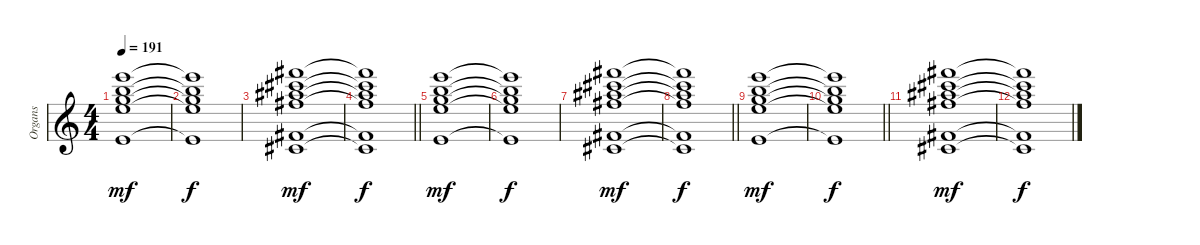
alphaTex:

\track ("Organs" "Organs") {instrument rockorgan}
\staff {score}
\tuning (E4 B3 G3 D3 A2 E2 B1) {hide}
\ts (4 4)
\tempo 191
\clef g2
\ks c
(24.1 24.2 24.3 26.4 24.6).1{dy mf} |
(24.1{t} 24.2{t} 24.3{t} 26.4{t} 24.6{t}).1{dy f} |
(26.1 26.2 27.3 28.4 21.5 21.6).1{dy mf} |
\barLineRight lightlight
(26.1{t} 26.2{t} 27.3{t} 28.4{t} 21.5{t} 21.6{t}).1{dy f} |
(24.1 24.2 24.3 26.4 24.6).1{dy mf} |
(24.1{t} 24.2{t} 24.3{t} 26.4{t} 24.6{t}).1{dy f} |
(26.1 26.2 27.3 28.4 21.5 21.6).1{dy mf} |
\barLineRight lightlight
(26.1{t} 26.2{t} 27.3{t} 28.4{t} 21.5{t} 21.6{t}).1{dy f} |
(24.1 24.2 24.3 26.4 24.6).1{dy mf} |
\barLineRight lightlight
(24.1{t} 24.2{t} 24.3{t} 26.4{t} 24.6{t}).1{dy f} |
(26.1 26.2 27.3 28.4 21.5 21.6).1{dy mf} |
(26.1{t} 26.2{t} 27.3{t} 28.4{t} 21.5{t} 21.6{t}).1{dy f}
